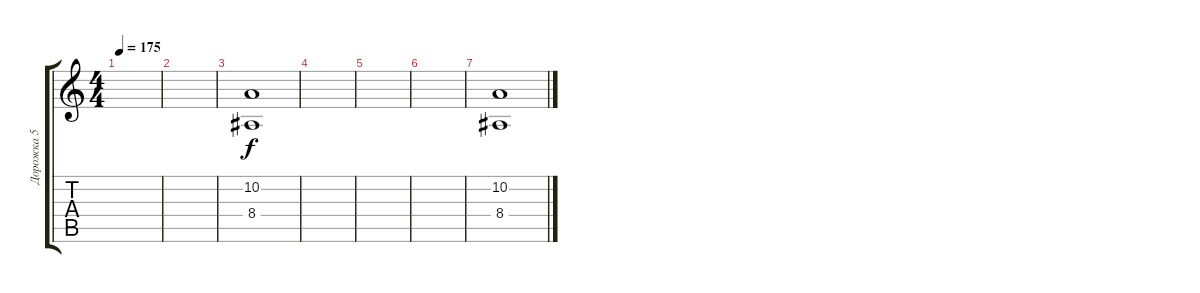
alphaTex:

\track ("Дорожка 5" "Дорожка 5") {instrument musicbox}
\staff {score tabs}
\tuning (E4 B3 G3 D3 A2 E2) {hide}
\ts (4 4)
\tempo 175
\clef g2
\ks c
|
|
(10.2 8.4).1 |
|
|
|
(10.2 8.4).1
